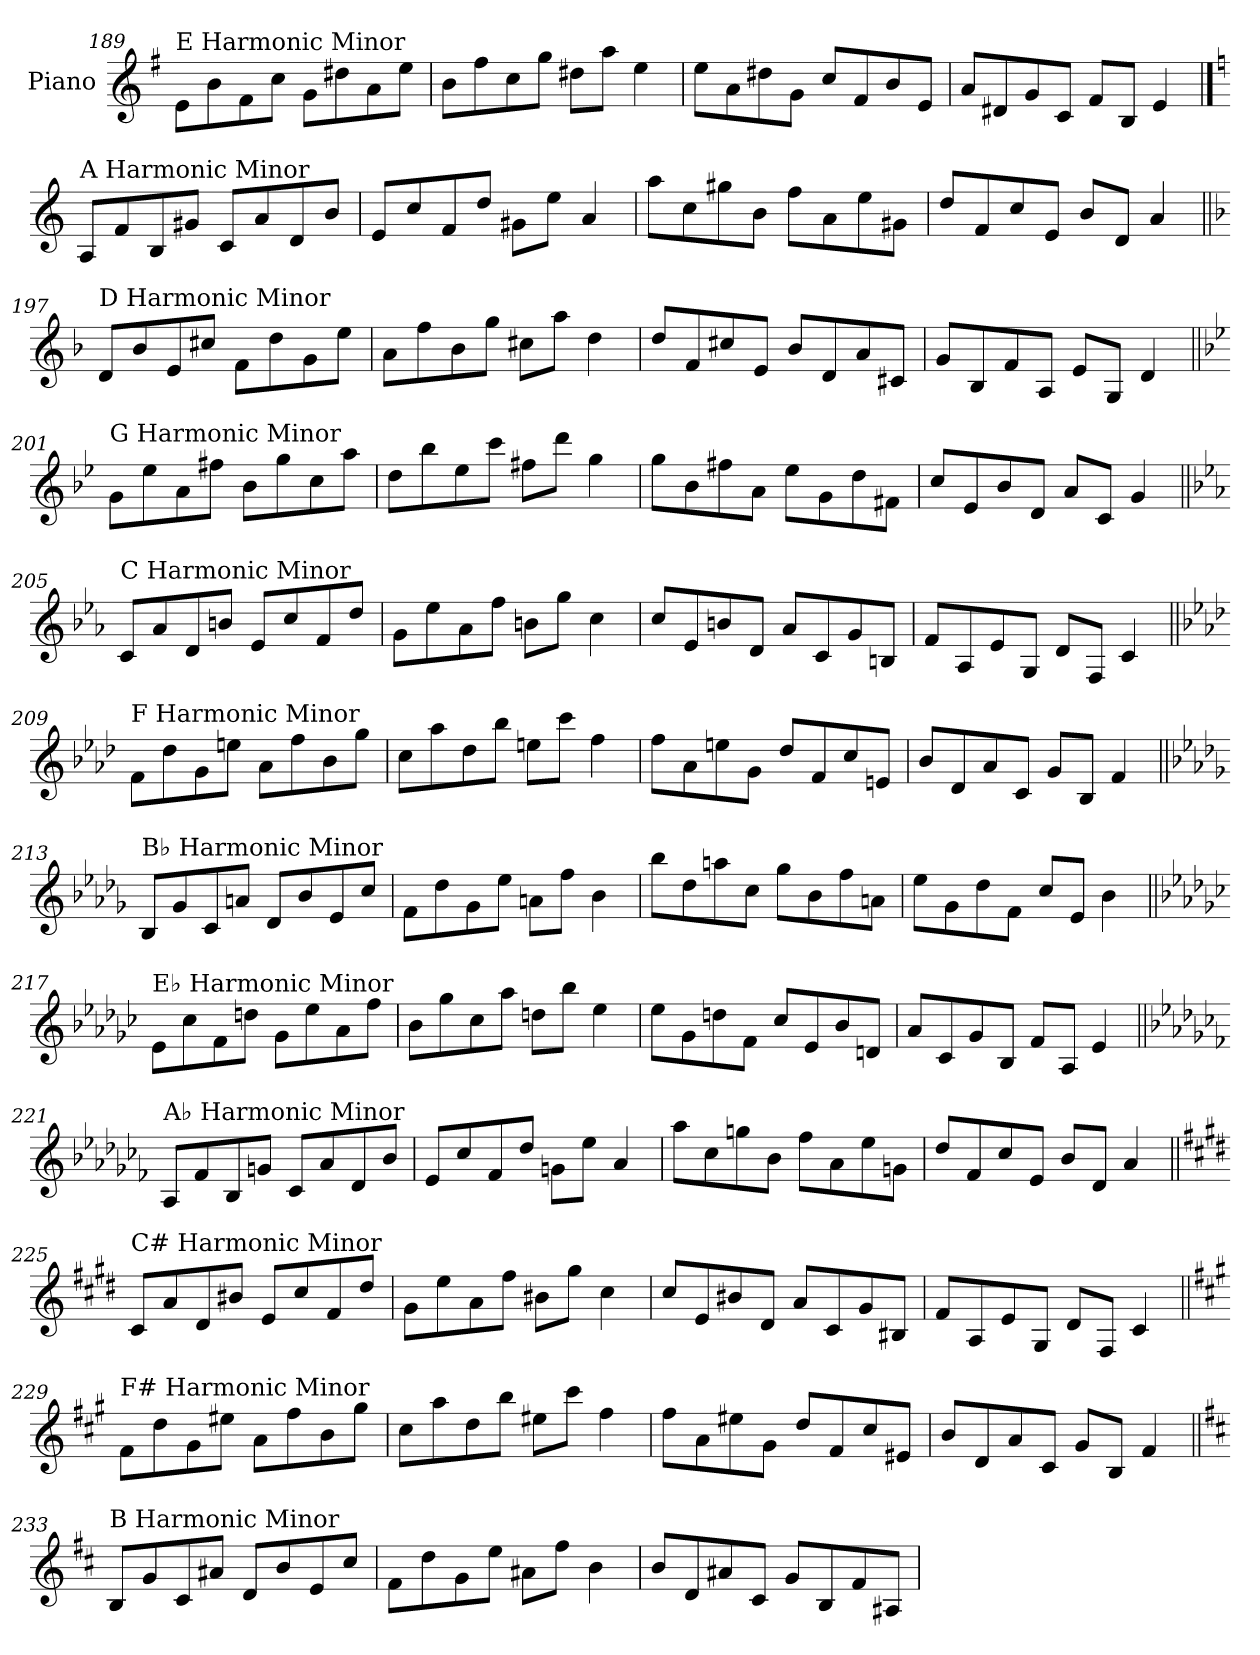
**kern
*part1
*staff1
*I"Piano
*I'Pno.
!!LO:LB:g=z
*clefG2
*k[f#]
=189
!LO:TX:a:t=E Harmonic Minor
8e\L
8b\
8f#\
8cc\J
8g\L
8dd#X\
8a\
8ee\J
=190
8b\L
8ff#\
8cc\
8gg\J
8dd#X\L
8aa\J
4ee\
=191
8ee\L
8a\
8dd#X\
8g\J
8cc/L
8f#/
8b/
8e/J
=192
8a/L
8d#X/
8g/
8c/J
8f#/L
8B/J
4e/
!!LO:PB:g=z
==193
*k[]
!LO:TX:a:t=A Harmonic Minor
8A/L
8f/
8B/
8g#X/J
8c/L
8a/
8d/
8b/J
=194
8e/L
8cc/
8f/
8dd/J
8g#X\L
8ee\J
4a/
=195
8aa\L
8cc\
8gg#X\
8b\J
8ff\L
8a\
8ee\
8g#X\J
=196
8dd/L
8f/
8cc/
8e/J
8b/L
8d/J
4a/
!!LO:LB:g=z
=197||
*k[b-]
!LO:TX:a:t=D Harmonic Minor
8d/L
8b-/
8e/
8cc#X/J
8f\L
8dd\
8g\
8ee\J
=198
8a\L
8ff\
8b-\
8gg\J
8cc#X\L
8aa\J
4dd\
=199
8dd/L
8f/
8cc#X/
8e/J
8b-/L
8d/
8a/
8c#X/J
=200
8g/L
8B-/
8f/
8A/J
8e/L
8G/J
4d/
!!LO:LB:g=z
=201||
*k[b-e-]
!LO:TX:a:t=G Harmonic Minor
8g\L
8ee-\
8a\
8ff#X\J
8b-\L
8gg\
8cc\
8aa\J
=202
8dd\L
8bb-\
8ee-\
8ccc\J
8ff#X\L
8ddd\J
4gg\
=203
8gg\L
8b-\
8ff#X\
8a\J
8ee-\L
8g\
8dd\
8f#X\J
=204
8cc/L
8e-/
8b-/
8d/J
8a/L
8c/J
4g/
!!LO:LB:g=z
=205||
*k[b-e-a-]
!LO:TX:a:t=C Harmonic Minor
8c/L
8a-/
8d/
8bn/J
8e-/L
8cc/
8f/
8dd/J
=206
8g\L
8ee-\
8a-\
8ff\J
8bn\L
8gg\J
4cc\
=207
8cc/L
8e-/
8bn/
8d/J
8a-/L
8c/
8g/
8Bn/J
=208
8f/L
8A-/
8e-/
8G/J
8d/L
8F/J
4c/
!!LO:LB:g=z
=209||
*k[b-e-a-d-]
!LO:TX:a:t=F Harmonic Minor
8f\L
8dd-\
8g\
8een\J
8a-\L
8ff\
8b-\
8gg\J
=210
8cc\L
8aa-\
8dd-\
8bb-\J
8een\L
8ccc\J
4ff\
=211
8ff\L
8a-\
8een\
8g\J
8dd-/L
8f/
8cc/
8en/J
=212
8b-/L
8d-/
8a-/
8c/J
8g/L
8B-/J
4f/
!!LO:LB:g=z
=213||
*k[b-e-a-d-g-]
!LO:TX:a:t=B♭ Harmonic Minor
8B-/L
8g-/
8c/
8an/J
8d-/L
8b-/
8e-/
8cc/J
=214
8f\L
8dd-\
8g-\
8ee-\J
8an\L
8ff\J
4b-\
=215
8bb-\L
8dd-\
8aan\
8cc\J
8gg-\L
8b-\
8ff\
8an\J
=216
8ee-\L
8g-\
8dd-\
8f\J
8cc/L
8e-/J
4b-\
!!LO:PB:g=z
=217||
*k[b-e-a-d-g-c-]
!LO:TX:a:t=E♭ Harmonic Minor
8e-\L
8cc-\
8f\
8ddn\J
8g-\L
8ee-\
8a-\
8ff\J
=218
8b-\L
8gg-\
8cc-\
8aa-\J
8ddn\L
8bb-\J
4ee-\
=219
8ee-\L
8g-\
8ddn\
8f\J
8cc-/L
8e-/
8b-/
8dn/J
=220
8a-/L
8c-/
8g-/
8B-/J
8f/L
8A-/J
4e-/
!!LO:LB:g=z
=221||
*k[b-e-a-d-g-c-f-]
!LO:TX:a:t=A♭ Harmonic Minor
8A-/L
8f-/
8B-/
8gn/J
8c-/L
8a-/
8d-/
8b-/J
=222
8e-/L
8cc-/
8f-/
8dd-/J
8gn\L
8ee-\J
4a-/
=223
8aa-\L
8cc-\
8ggn\
8b-\J
8ff-\L
8a-\
8ee-\
8gn\J
=224
8dd-/L
8f-/
8cc-/
8e-/J
8b-/L
8d-/J
4a-/
!!LO:LB:g=z
=225||
*k[f#c#g#d#]
!LO:TX:a:t=C# Harmonic Minor
8c#/L
8a/
8d#/
8b#X/J
8e/L
8cc#/
8f#/
8dd#/J
=226
8g#\L
8ee\
8a\
8ff#\J
8b#X\L
8gg#\J
4cc#\
=227
8cc#/L
8e/
8b#X/
8d#/J
8a/L
8c#/
8g#/
8B#X/J
=228
8f#/L
8A/
8e/
8G#/J
8d#/L
8F#/J
4c#/
!!LO:LB:g=z
=229||
*k[f#c#g#]
!LO:TX:a:t=F# Harmonic Minor
8f#\L
8dd\
8g#\
8ee#X\J
8a\L
8ff#\
8b\
8gg#\J
=230
8cc#\L
8aa\
8dd\
8bb\J
8ee#X\L
8ccc#\J
4ff#\
=231
8ff#\L
8a\
8ee#X\
8g#\J
8dd/L
8f#/
8cc#/
8e#X/J
=232
8b/L
8d/
8a/
8c#/J
8g#/L
8B/J
4f#/
!!LO:LB:g=z
=233||
*k[f#c#]
!LO:TX:a:t=B Harmonic Minor
8B/L
8g/
8c#/
8a#X/J
8d/L
8b/
8e/
8cc#/J
=234
8f#\L
8dd\
8g\
8ee\J
8a#X\L
8ff#\J
4b\
=235
8b/L
8d/
8a#X/
8c#/J
8g/L
8B/
8f#/
8A#X/J
=
*-
